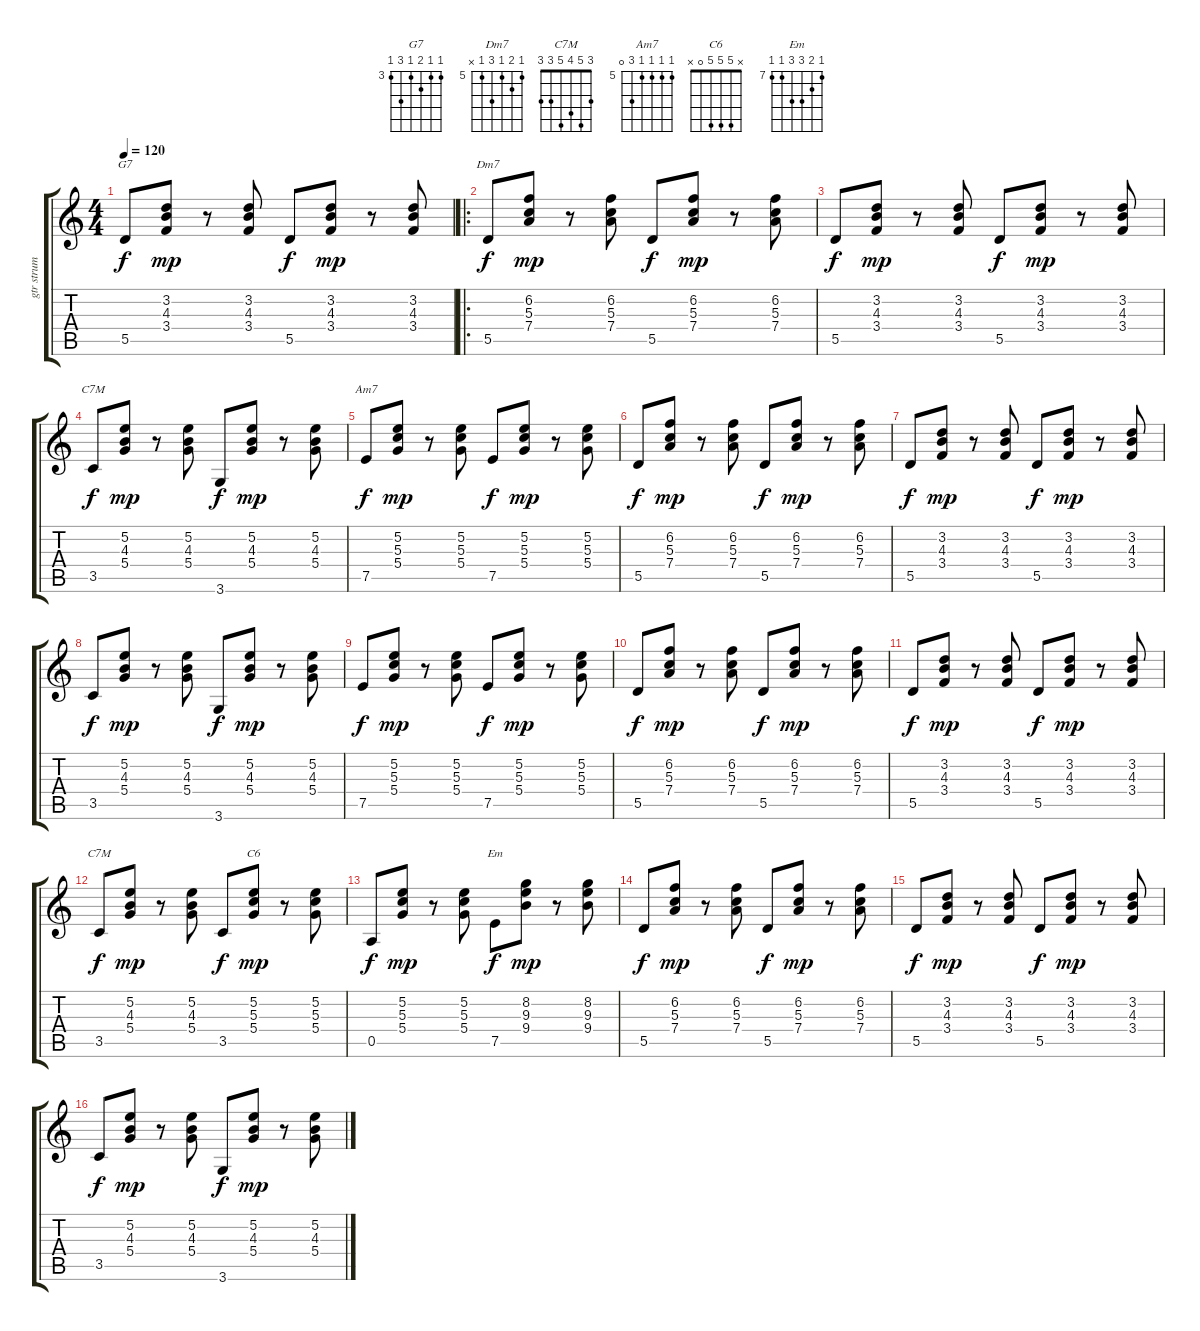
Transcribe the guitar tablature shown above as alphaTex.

\track ("gtr strum" "gtr strum") {instrument acousticguitarnylon}
\staff {score tabs}
\tuning (E4 B3 G3 D3 A2 E2) {hide}
\chord ("G7" 3 3 4 3 5 3) {firstfret 3}
\chord ("Dm7" 5 6 5 7 5 x) {firstfret 5}
\chord ("C7M" 3 5 4 5 3 3) {firstfret 2}
\chord ("Am7" 5 5 5 5 7 0) {firstfret 5}
\chord ("C7M" 3 5 4 5 3 3)
\chord ("C6" x 5 5 5 0 x)
\chord ("Em" 7 8 9 9 7 7) {firstfret 7}
\ts (4 4)
\tempo 120
\clef g2
\ks c
5.5.8{ch "G7" dy f instrument acousticguitarnylon} (3.2 4.3 3.4).8{dy mp} r.8 (3.2 4.3 3.4).8 5.5.8{dy f} (3.2 4.3 3.4).8{dy mp} r.8 (3.2 4.3 3.4).8 |
\ro
5.5.8{ch "Dm7" dy f} (6.2 5.3 7.4).8{dy mp} r.8 (6.2 5.3 7.4).8 5.5.8{dy f} (6.2 5.3 7.4).8{dy mp} r.8 (6.2 5.3 7.4).8 |
5.5.8{dy f} (3.2 4.3 3.4).8{dy mp} r.8 (3.2 4.3 3.4).8 5.5.8{dy f} (3.2 4.3 3.4).8{dy mp} r.8 (3.2 4.3 3.4).8 |
3.5.8{ch "C7M" dy f} (5.2 4.3 5.4).8{dy mp} r.8 (5.2 4.3 5.4).8 3.6.8{dy f} (5.2 4.3 5.4).8{dy mp} r.8 (5.2 4.3 5.4).8 |
7.5.8{ch "Am7" dy f} (5.2 5.3 5.4).8{dy mp} r.8 (5.2 5.3 5.4).8 7.5.8{dy f} (5.2 5.3 5.4).8{dy mp} r.8 (5.2 5.3 5.4).8 |
5.5.8{dy f} (6.2 5.3 7.4).8{dy mp} r.8 (6.2 5.3 7.4).8 5.5.8{dy f} (6.2 5.3 7.4).8{dy mp} r.8 (6.2 5.3 7.4).8 |
5.5.8{dy f} (3.2 4.3 3.4).8{dy mp} r.8 (3.2 4.3 3.4).8 5.5.8{dy f} (3.2 4.3 3.4).8{dy mp} r.8 (3.2 4.3 3.4).8 |
3.5.8{dy f} (5.2 4.3 5.4).8{dy mp} r.8 (5.2 4.3 5.4).8 3.6.8{dy f} (5.2 4.3 5.4).8{dy mp} r.8 (5.2 4.3 5.4).8 |
7.5.8{dy f} (5.2 5.3 5.4).8{dy mp} r.8 (5.2 5.3 5.4).8 7.5.8{dy f} (5.2 5.3 5.4).8{dy mp} r.8 (5.2 5.3 5.4).8 |
5.5.8{dy f} (6.2 5.3 7.4).8{dy mp} r.8 (6.2 5.3 7.4).8 5.5.8{dy f} (6.2 5.3 7.4).8{dy mp} r.8 (6.2 5.3 7.4).8 |
5.5.8{dy f} (3.2 4.3 3.4).8{dy mp} r.8 (3.2 4.3 3.4).8 5.5.8{dy f} (3.2 4.3 3.4).8{dy mp} r.8 (3.2 4.3 3.4).8 |
3.5.8{ch "C7M" dy f} (5.2 4.3 5.4).8{dy mp} r.8 (5.2 4.3 5.4).8 3.5.8{dy f} (5.2 5.3 5.4).8{ch "C6" dy mp} r.8 (5.2 5.3 5.4).8 |
0.5.8{dy f} (5.2 5.3 5.4).8{dy mp} r.8 (5.2 5.3 5.4).8 7.5.8{ch "Em" dy f} (8.2 9.3 9.4).8{dy mp} r.8 (8.2 9.3 9.4).8 |
5.5.8{dy f} (6.2 5.3 7.4).8{dy mp} r.8 (6.2 5.3 7.4).8 5.5.8{dy f} (6.2 5.3 7.4).8{dy mp} r.8 (6.2 5.3 7.4).8 |
5.5.8{dy f} (3.2 4.3 3.4).8{dy mp} r.8 (3.2 4.3 3.4).8 5.5.8{dy f} (3.2 4.3 3.4).8{dy mp} r.8 (3.2 4.3 3.4).8 |
3.5.8{dy f} (5.2 4.3 5.4).8{dy mp} r.8 (5.2 4.3 5.4).8 3.6.8{dy f} (5.2 4.3 5.4).8{dy mp} r.8 (5.2 4.3 5.4).8
